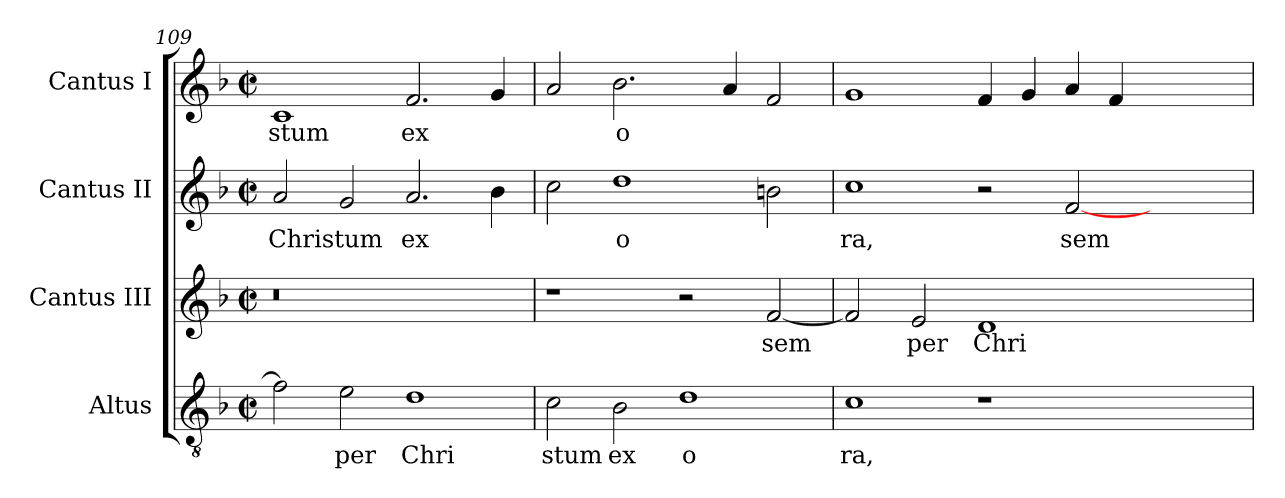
**kern	**text	**kern	**text	**kern	**text	**kern	**text
*part4	*part4	*part3	*part3	*part2	*part2	*part1	*part1
*staff4	*staff4	*staff3	*staff3	*staff2	*staff2	*staff1	*staff1
*I"Altus	*	*I"Cantus III	*	*I"Cantus II	*	*I"Cantus I	*
*clefGv2	*	*clefG2	*	*clefG2	*	*clefG2	*
*k[b-]	*	*k[b-]	*	*k[b-]	*	*k[b-]	*
*F:	*	*F:	*	*F:	*	*F:	*
*M2/2	*	*M2/2	*	*M2/2	*	*M2/2	*
*met(c|)	*	*met(c|)	*	*met(c|)	*	*met(c|)	*
=109	=109	=109	=109	=109	=109	=109	=109
!	!	!	!	!	!LO:LY:b	!	!LO:LY:b:cj
2f\]	.	0r	.	2a/	Christum	1c	stum
!	!LO:LY:b:cj	!	!	!	!	!	!
2e\	per	.	.	2g/	.	.	.
!	!LO:LY:b:cj	!	!	!	!LO:LY:b:cj	!	!LO:LY:b:cj
1d	Chri	.	.	2.a/	ex	2.f/	ex
.	.	.	.	4b-\	.	4g/	.
=110	=110	=110	=110	=110	=110	=110	=110
!	!LO:LY:b:cj	!	!	!	!	!	!
2c\	stum	1r	.	2cc\	.	2a/	.
!	!LO:LY:b:cj	!	!	!	!LO:LY:b:rj	!	!LO:LY:b:cj
2B-\	ex	.	.	1dd	o	2.b-\	o
!	!LO:LY:b:cj	!	!	!	!	!	!
1d	o	2r	.	.	.	.	.
.	.	.	.	.	.	4a/	.
!	!	!	!LO:LY:b	!	!	!	!
.	.	[<2f/	sem	2b\	.	2f/	.
=111	=111	=111	=111	=111	=111	=111	=111
!	!LO:LY:b:cj	!	!	!	!LO:LY:b:cj	!	!
1c	ra,	2f/]	.	1cc	ra,	1g	.
!	!	!	!LO:LY:b:cj	!	!	!	!
.	.	2e/	per	.	.	.	.
!LO:N:vis=1	!	!	!LO:LY:b:cj	!	!	!	!
0r	.	1d	Chri	2r	.	4f/	.
.	.	.	.	.	.	4g/	.
!	!	!	!	!	!LO:LY:b	!	!
.	.	.	.	[<2f/	sem	4a/	.
.	.	.	.	.	.	4f/	.
.	.	1ryy	.	1ryy	.	1ryy	.
=	=	=	=	=	=	=	=
*-	*-	*-	*-	*-	*-	*-	*-
